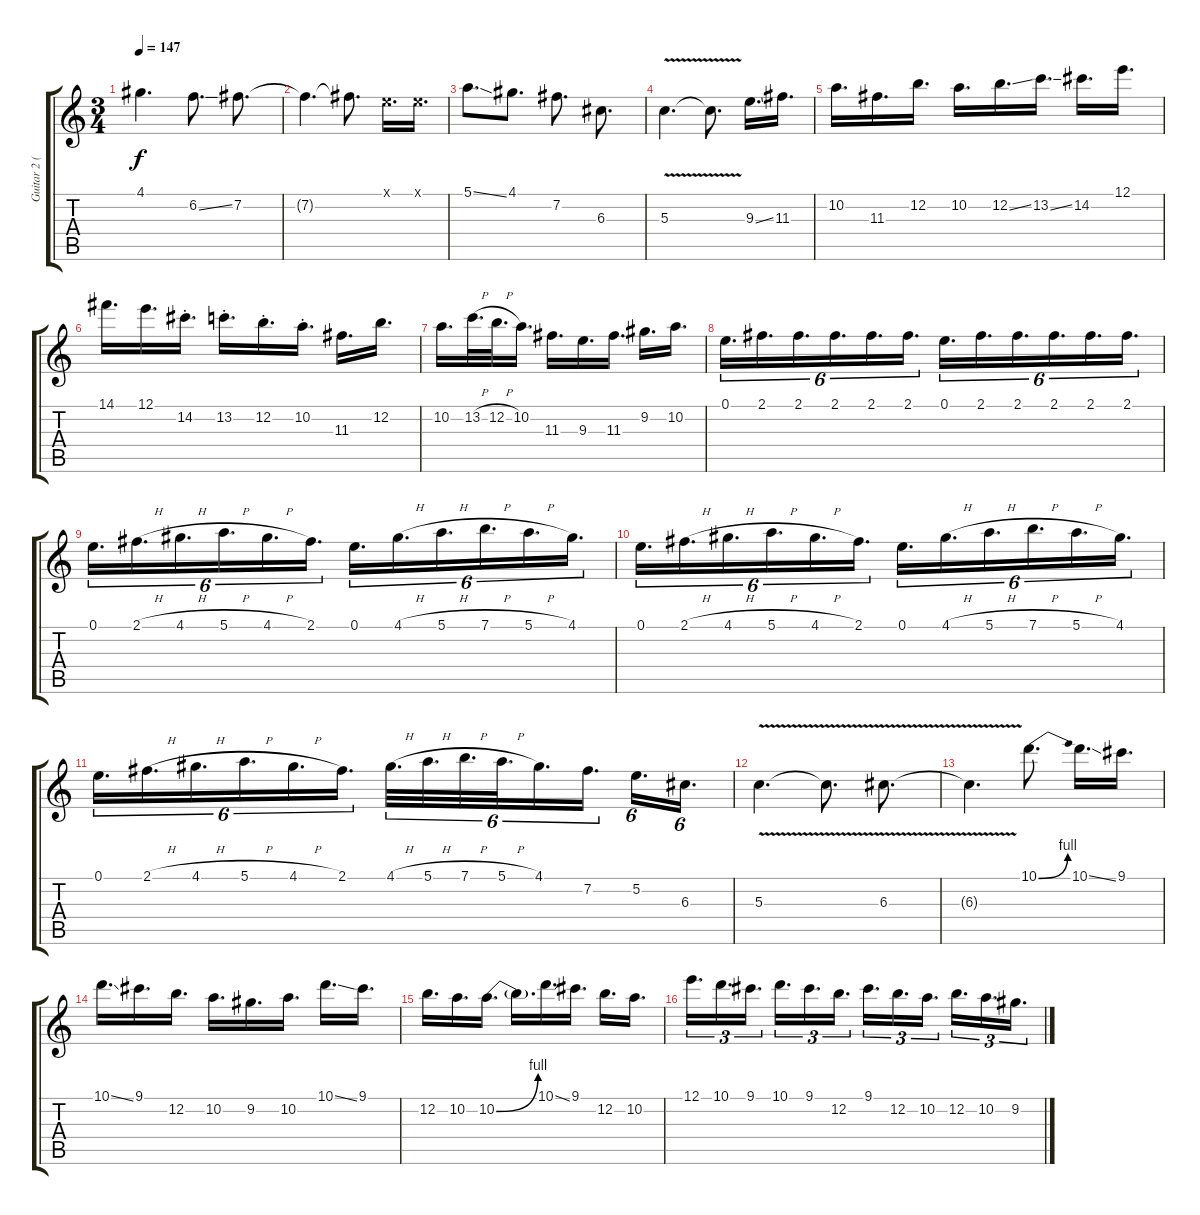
\track ("Guitar 2 (Solo)" "Guitar 2 (") {instrument distortionguitar}
\staff {score tabs}
\tuning (E4 B3 G3 D3 A2 E2) {hide}
\ts (3 4)
\tempo 147
\clef g2
\ks c
4.1{t}.4{d dy f volume 16} 6.2{ss}.8{d} 7.2.8{d} |
7.2{t}.4{d volume 16} 7.2{t}.8{d} 0.1{x}.16{d} 0.1{x}.16{d} |
5.1{ss}.8{d volume 16} 4.1.8{d} 7.2.8{d} 6.3.8{d} |
5.3{v}.4{d volume 16} 5.3{t}.8{d} 9.3{ss}.16{d} 11.3.16{d} |
10.2.16{d volume 16} 11.3.16{d} 12.2.16{d} 10.2.16{d} 12.2{ss}.16{d} 13.2{ss}.16{d} 14.2.16{d} 12.1.16{d} |
14.1.16{d volume 16} 12.1.16{d} 14.2{st}.16{d} 13.2{st}.16{d} 12.2{st}.16{d} 10.2{st}.16{d} 11.3.16{d} 12.2.16{d} |
10.2.16{d volume 16} 13.2{h}.32{d} 12.2{h}.32{d} 10.2.16{d} 11.3.16{d} 9.3.16{d} 11.3.16{d} 9.2.16{d} 10.2.16{d} |
0.1.16{d tu (6 4) volume 16} 2.1.16{d tu (6 4)} 2.1.16{d tu (6 4)} 2.1.16{d tu (6 4)} 2.1.16{d tu (6 4)} 2.1.16{d tu (6 4)} 0.1.16{d tu (6 4)} 2.1.16{d tu (6 4)} 2.1.16{d tu (6 4)} 2.1.16{d tu (6 4)} 2.1.16{d tu (6 4)} 2.1.16{d tu (6 4)} |
0.1.16{d tu (6 4) volume 16} 2.1{h}.16{d tu (6 4)} 4.1{h}.16{d tu (6 4)} 5.1{h}.16{d tu (6 4)} 4.1{h}.16{d tu (6 4)} 2.1.16{d tu (6 4)} 0.1.16{d tu (6 4)} 4.1{h}.16{d tu (6 4)} 5.1{h}.16{d tu (6 4)} 7.1{h}.16{d tu (6 4)} 5.1{h}.16{d tu (6 4)} 4.1.16{d tu (6 4)} |
0.1.16{d tu (6 4) volume 16} 2.1{h}.16{d tu (6 4)} 4.1{h}.16{d tu (6 4)} 5.1{h}.16{d tu (6 4)} 4.1{h}.16{d tu (6 4)} 2.1.16{d tu (6 4)} 0.1.16{d tu (6 4)} 4.1{h}.16{d tu (6 4)} 5.1{h}.16{d tu (6 4)} 7.1{h}.16{d tu (6 4)} 5.1{h}.16{d tu (6 4)} 4.1.16{d tu (6 4)} |
0.1.16{d tu (6 4) volume 16} 2.1{h}.16{d tu (6 4)} 4.1{h}.16{d tu (6 4)} 5.1{h}.16{d tu (6 4)} 4.1{h}.16{d tu (6 4)} 2.1.16{d tu (6 4)} 4.1{h}.32{d tu (6 4)} 5.1{h}.32{d tu (6 4)} 7.1{h}.32{d tu (6 4)} 5.1{h}.32{d tu (6 4)} 4.1.16{d tu (6 4)} 7.2.16{d tu (6 4)} 5.2.16{d tu (6 4)} 6.3.16{d tu (6 4)} |
5.3{v}.4{d volume 16} 5.3{t}.8{d} 6.3{v}.8{d} |
6.3{t}.4{d volume 16} 10.1{be (bend 0 0 60 4)}.8{d} 10.1{ss}.16{d} 9.1.16{d} |
10.1{ss}.16{d volume 16} 9.1.16{d} 12.2.16{d} 10.2.16{d} 9.2.16{d} 10.2.16{d} 10.1{ss}.16{d} 9.1.16{d} |
12.2.16{d volume 16} 10.2.16{d} 10.2{be (bend 0 0 60 4)}.16{d} 10.2{t}.16{d} 10.1{ss}.16{d} 9.1.16{d} 12.2.16{d} 10.2.16{d} |
12.1.16{d tu (3 2) volume 16} 10.1.16{d tu (3 2)} 9.1.16{d tu (3 2)} 10.1.16{d tu (3 2)} 9.1.16{d tu (3 2)} 12.2.16{d tu (3 2)} 9.1.16{d tu (3 2)} 12.2.16{d tu (3 2)} 10.2.16{d tu (3 2)} 12.2.16{d tu (3 2)} 10.2.16{d tu (3 2)} 9.2.16{d tu (3 2)}
